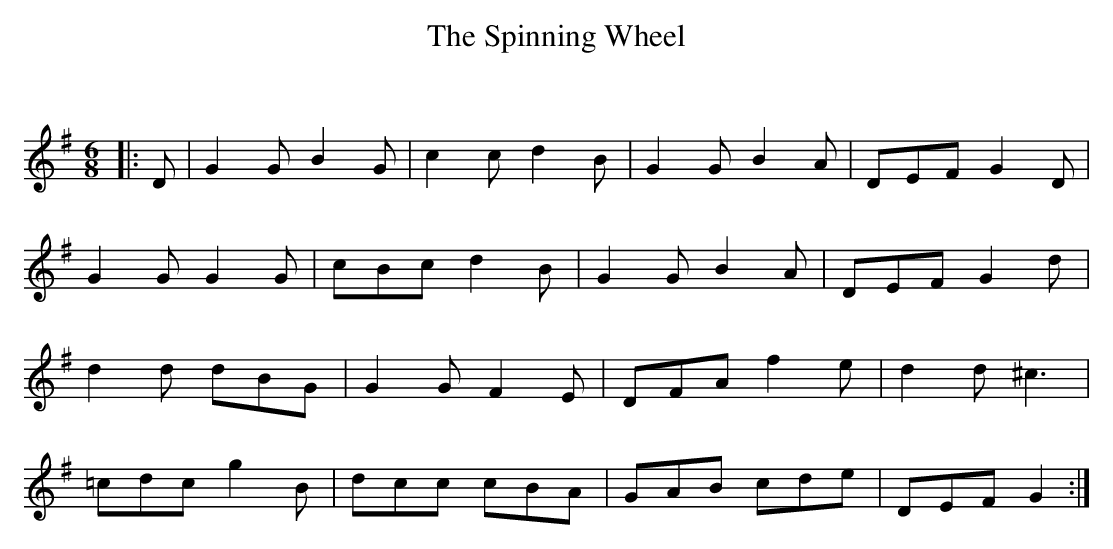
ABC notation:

X:1
T: The Spinning Wheel
C:
Q:180
K:G
M:6/8
L:1/16
|:D2|G4G2 B4G2|c4c2 d4B2|G4G2 B4A2|D2E2F2 G4D2|
G4G2 G4G2|c2B2c2 d4B2|G4G2 B4A2|D2E2F2 G4d2|
d4d2 d2B2G2|G4G2 F4E2|D2F2A2 f4e2|d4d2 ^c6|
=c2d2c2 g4B2|d2c2c2 c2B2A2|G2A2B2 c2d2e2|D2E2F2 G4:|
